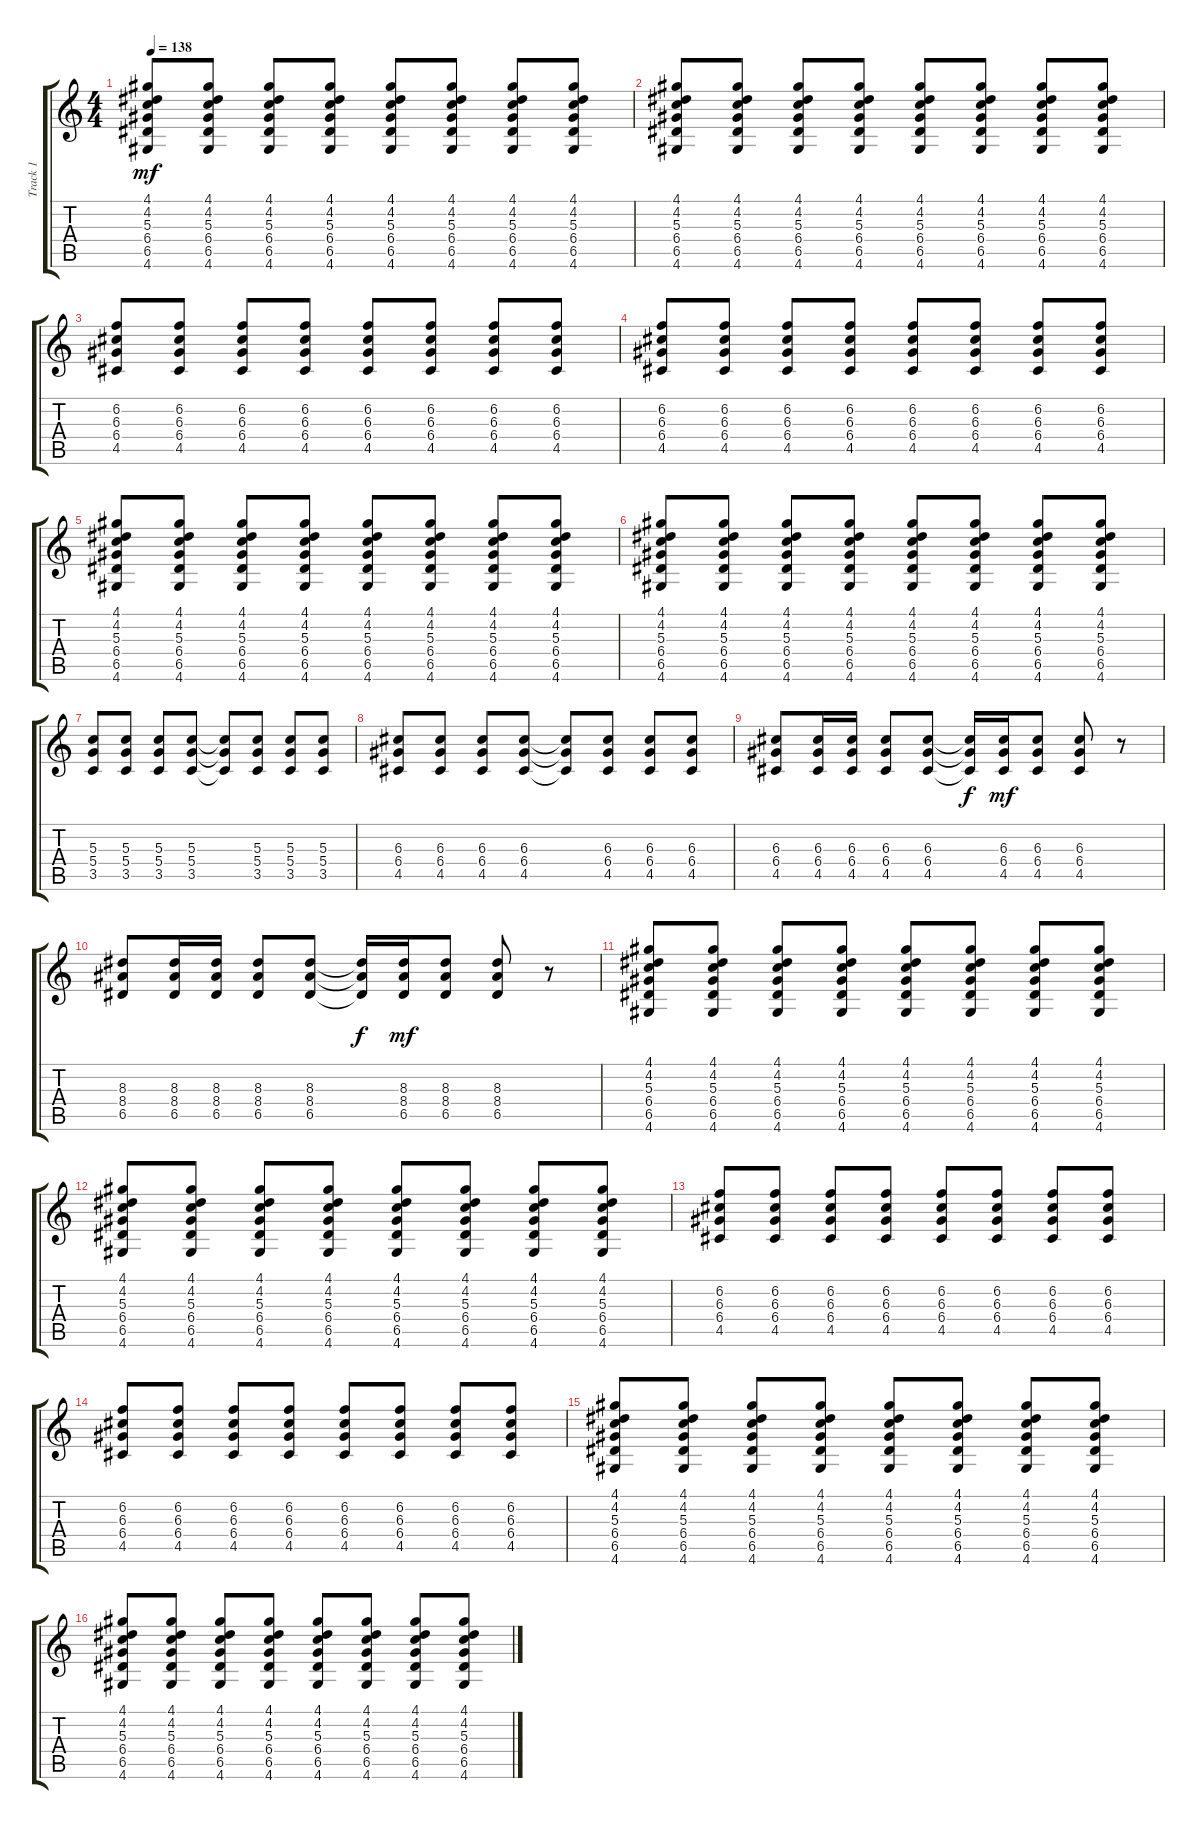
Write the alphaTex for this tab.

\track ("Track 1" "Track 1") {instrument electricguitarclean}
\staff {score tabs}
\tuning (E4 B3 G3 D3 A2 E2) {hide}
\ts (4 4)
\tempo 138
\clef g2
\ks c
(4.1 4.2 5.3 6.4 6.5 4.6).8{dy mf} (4.1 4.2 5.3 6.4 6.5 4.6).8 (4.1 4.2 5.3 6.4 6.5 4.6).8 (4.1 4.2 5.3 6.4 6.5 4.6).8 (4.1 4.2 5.3 6.4 6.5 4.6).8 (4.1 4.2 5.3 6.4 6.5 4.6).8 (4.1 4.2 5.3 6.4 6.5 4.6).8 (4.1 4.2 5.3 6.4 6.5 4.6).8 |
(4.1 4.2 5.3 6.4 6.5 4.6).8 (4.1 4.2 5.3 6.4 6.5 4.6).8 (4.1 4.2 5.3 6.4 6.5 4.6).8 (4.1 4.2 5.3 6.4 6.5 4.6).8 (4.1 4.2 5.3 6.4 6.5 4.6).8 (4.1 4.2 5.3 6.4 6.5 4.6).8 (4.1 4.2 5.3 6.4 6.5 4.6).8 (4.1 4.2 5.3 6.4 6.5 4.6).8 |
(6.2 6.3 6.4 4.5).8 (6.2 6.3 6.4 4.5).8 (6.2 6.3 6.4 4.5).8 (6.2 6.3 6.4 4.5).8 (6.2 6.3 6.4 4.5).8 (6.2 6.3 6.4 4.5).8 (6.2 6.3 6.4 4.5).8 (6.2 6.3 6.4 4.5).8 |
(6.2 6.3 6.4 4.5).8 (6.2 6.3 6.4 4.5).8 (6.2 6.3 6.4 4.5).8 (6.2 6.3 6.4 4.5).8 (6.2 6.3 6.4 4.5).8 (6.2 6.3 6.4 4.5).8 (6.2 6.3 6.4 4.5).8 (6.2 6.3 6.4 4.5).8 |
(4.1 4.2 5.3 6.4 6.5 4.6).8 (4.1 4.2 5.3 6.4 6.5 4.6).8 (4.1 4.2 5.3 6.4 6.5 4.6).8 (4.1 4.2 5.3 6.4 6.5 4.6).8 (4.1 4.2 5.3 6.4 6.5 4.6).8 (4.1 4.2 5.3 6.4 6.5 4.6).8 (4.1 4.2 5.3 6.4 6.5 4.6).8 (4.1 4.2 5.3 6.4 6.5 4.6).8 |
(4.1 4.2 5.3 6.4 6.5 4.6).8 (4.1 4.2 5.3 6.4 6.5 4.6).8 (4.1 4.2 5.3 6.4 6.5 4.6).8 (4.1 4.2 5.3 6.4 6.5 4.6).8 (4.1 4.2 5.3 6.4 6.5 4.6).8 (4.1 4.2 5.3 6.4 6.5 4.6).8 (4.1 4.2 5.3 6.4 6.5 4.6).8 (4.1 4.2 5.3 6.4 6.5 4.6).8 |
(5.3 5.4 3.5).8 (5.3 5.4 3.5).8 (5.3 5.4 3.5).8 (5.3 5.4 3.5).8 (5.3{t} 5.4{t} 3.5{t}).8 (5.3 5.4 3.5).8 (5.3 5.4 3.5).8 (5.3 5.4 3.5).8 |
(6.3 6.4 4.5).8 (6.3 6.4 4.5).8 (6.3 6.4 4.5).8 (6.3 6.4 4.5).8 (6.3{t} 6.4{t} 4.5{t}).8 (6.3 6.4 4.5).8 (6.3 6.4 4.5).8 (6.3 6.4 4.5).8 |
(6.3 6.4 4.5).8 (6.3 6.4 4.5).16 (6.3 6.4 4.5).16 (6.3 6.4 4.5).8 (6.3 6.4 4.5).8 (6.3{t} 6.4{t} 4.5{t}).16{dy f} (6.3 6.4 4.5).16{dy mf} (6.3 6.4 4.5).8 (6.3 6.4 4.5).8 r.8 |
(8.3 8.4 6.5).8 (8.3 8.4 6.5).16 (8.3 8.4 6.5).16 (8.3 8.4 6.5).8 (8.3 8.4 6.5).8 (8.3{t} 8.4{t} 6.5{t}).16{dy f} (8.3 8.4 6.5).16{dy mf} (8.3 8.4 6.5).8 (8.3 8.4 6.5).8 r.8 |
(4.1 4.2 5.3 6.4 6.5 4.6).8{volume 8} (4.1 4.2 5.3 6.4 6.5 4.6).8 (4.1 4.2 5.3 6.4 6.5 4.6).8 (4.1 4.2 5.3 6.4 6.5 4.6).8 (4.1 4.2 5.3 6.4 6.5 4.6).8 (4.1 4.2 5.3 6.4 6.5 4.6).8 (4.1 4.2 5.3 6.4 6.5 4.6).8 (4.1 4.2 5.3 6.4 6.5 4.6).8 |
(4.1 4.2 5.3 6.4 6.5 4.6).8 (4.1 4.2 5.3 6.4 6.5 4.6).8 (4.1 4.2 5.3 6.4 6.5 4.6).8 (4.1 4.2 5.3 6.4 6.5 4.6).8 (4.1 4.2 5.3 6.4 6.5 4.6).8 (4.1 4.2 5.3 6.4 6.5 4.6).8 (4.1 4.2 5.3 6.4 6.5 4.6).8 (4.1 4.2 5.3 6.4 6.5 4.6).8 |
(6.2 6.3 6.4 4.5).8 (6.2 6.3 6.4 4.5).8 (6.2 6.3 6.4 4.5).8 (6.2 6.3 6.4 4.5).8 (6.2 6.3 6.4 4.5).8 (6.2 6.3 6.4 4.5).8 (6.2 6.3 6.4 4.5).8 (6.2 6.3 6.4 4.5).8 |
(6.2 6.3 6.4 4.5).8 (6.2 6.3 6.4 4.5).8 (6.2 6.3 6.4 4.5).8 (6.2 6.3 6.4 4.5).8 (6.2 6.3 6.4 4.5).8 (6.2 6.3 6.4 4.5).8 (6.2 6.3 6.4 4.5).8 (6.2 6.3 6.4 4.5).8 |
(4.1 4.2 5.3 6.4 6.5 4.6).8 (4.1 4.2 5.3 6.4 6.5 4.6).8{volume 4} (4.1 4.2 5.3 6.4 6.5 4.6).8 (4.1 4.2 5.3 6.4 6.5 4.6).8 (4.1 4.2 5.3 6.4 6.5 4.6).8 (4.1 4.2 5.3 6.4 6.5 4.6).8 (4.1 4.2 5.3 6.4 6.5 4.6).8 (4.1 4.2 5.3 6.4 6.5 4.6).8 |
(4.1 4.2 5.3 6.4 6.5 4.6).8 (4.1 4.2 5.3 6.4 6.5 4.6).8 (4.1 4.2 5.3 6.4 6.5 4.6).8 (4.1 4.2 5.3 6.4 6.5 4.6).8 (4.1 4.2 5.3 6.4 6.5 4.6).8 (4.1 4.2 5.3 6.4 6.5 4.6).8 (4.1 4.2 5.3 6.4 6.5 4.6).8 (4.1 4.2 5.3 6.4 6.5 4.6).8
